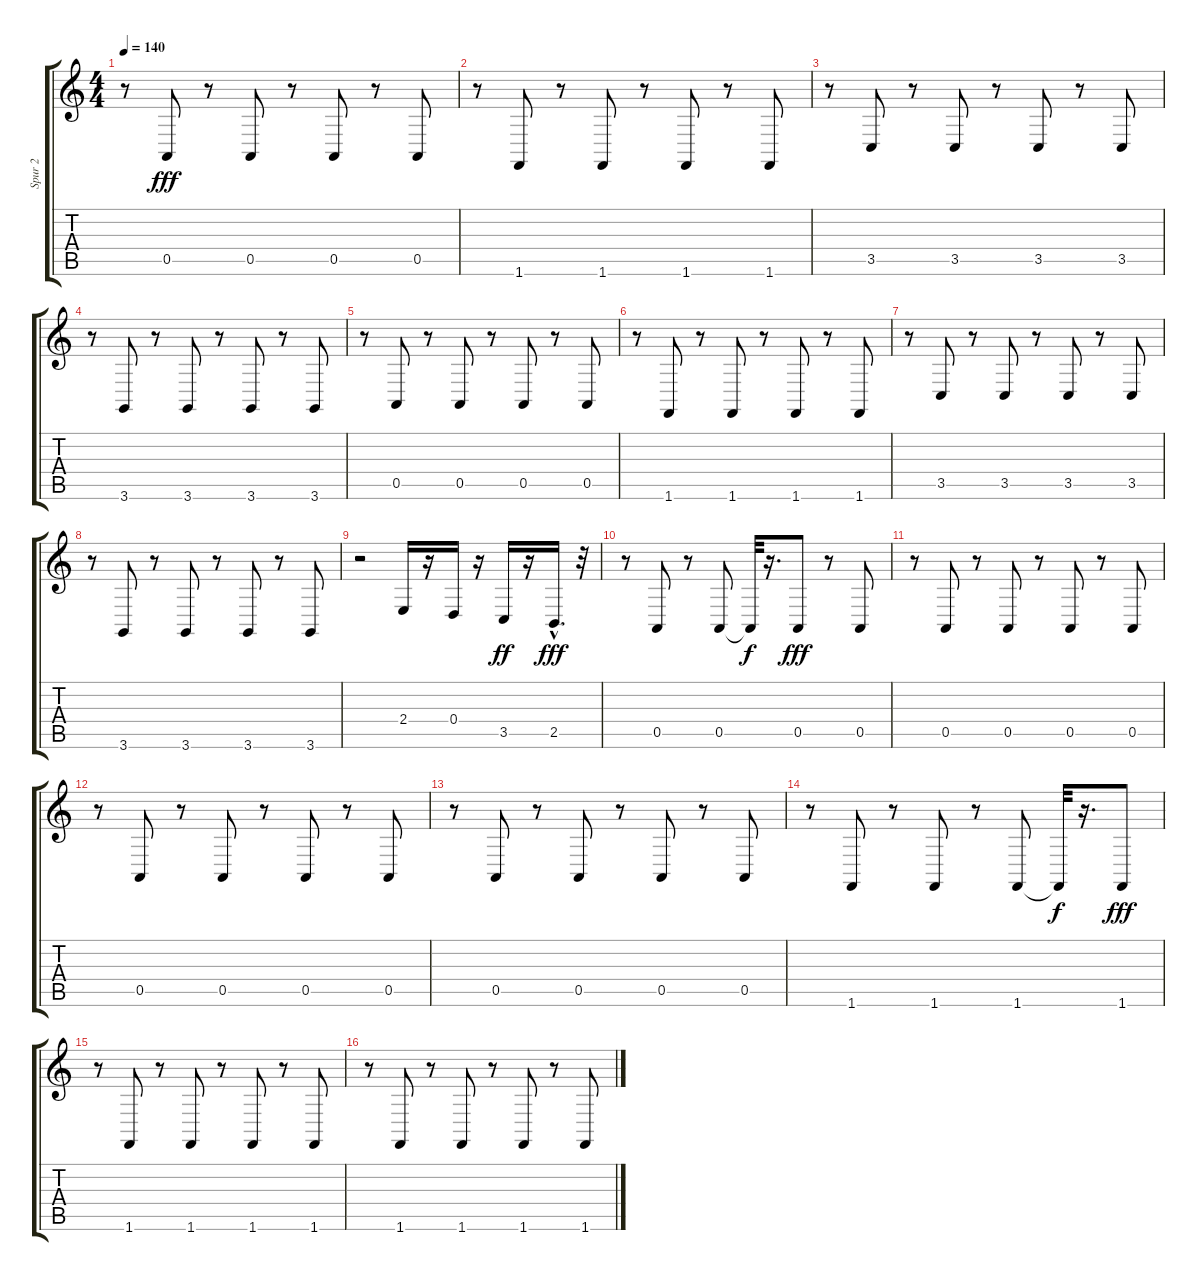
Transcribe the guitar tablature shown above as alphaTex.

\track ("Spur 2" "Spur 2") {instrument fiddle}
\staff {score tabs}
\tuning (E4 B3 G3 D3 A2 E2) {hide}
\ts (4 4)
\tempo 140
\clef g2
\ks c
r.8{dy fff} 0.5.8 r.8 0.5.8 r.8 0.5.8 r.8 0.5.8 |
r.8 1.6.8 r.8 1.6.8 r.8 1.6.8 r.8 1.6.8 |
r.8 3.5.8 r.8 3.5.8 r.8 3.5.8 r.8 3.5.8 |
r.8 3.6.8 r.8 3.6.8 r.8 3.6.8 r.8 3.6.8 |
r.8 0.5.8 r.8 0.5.8 r.8 0.5.8 r.8 0.5.8 |
r.8 1.6.8 r.8 1.6.8 r.8 1.6.8 r.8 1.6.8 |
r.8 3.5.8 r.8 3.5.8 r.8 3.5.8 r.8 3.5.8 |
r.8 3.6.8 r.8 3.6.8 r.8 3.6.8 r.8 3.6.8 |
r.2 2.4.16 r.16 0.4.16 r.16 3.5.16{dy ff} r.16 2.5{hac}.16{d dy fff} r.32 |
r.8 0.5.8 r.8 0.5.8 0.5{t}.32{dy f} r.16{d} 0.5.8{dy fff} r.8 0.5.8 |
r.8 0.5.8 r.8 0.5.8 r.8 0.5.8 r.8 0.5.8 |
r.8 0.5.8 r.8 0.5.8 r.8 0.5.8 r.8 0.5.8 |
r.8 0.5.8 r.8 0.5.8 r.8 0.5.8 r.8 0.5.8 |
r.8 1.6.8 r.8 1.6.8 r.8 1.6.8 1.6{t}.32{dy f} r.16{d} 1.6.8{dy fff} |
r.8 1.6.8 r.8 1.6.8 r.8 1.6.8 r.8 1.6.8 |
r.8 1.6.8 r.8 1.6.8 r.8 1.6.8 r.8 1.6.8
